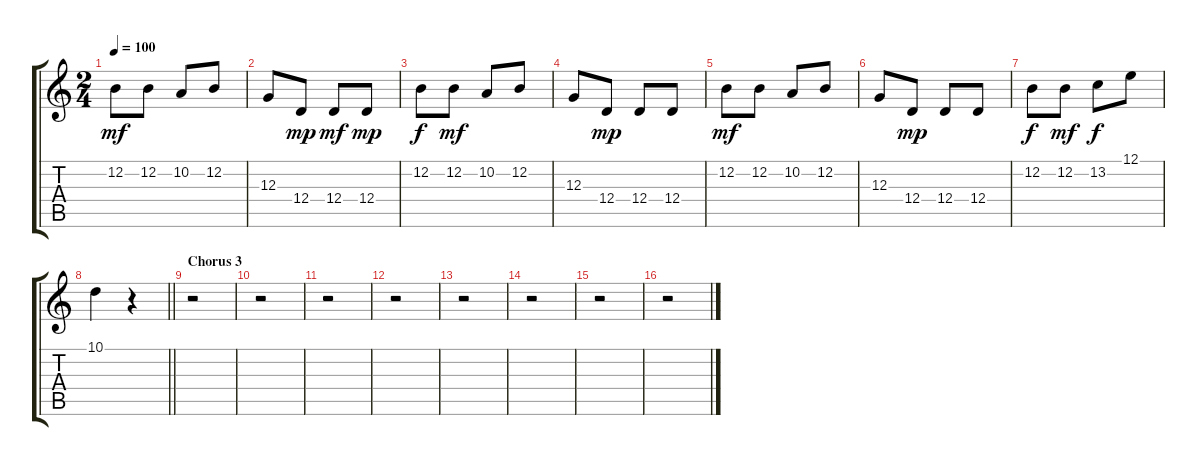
\track "" {instrument glockenspiel}
\staff {score tabs}
\tuning (E4 B3 G3 D3 A2 E2) {hide}
\ts (2 4)
\tempo 100
\clef g2
\ks c
12.2.8{dy mf} 12.2.8{balance 15} 10.2.8{balance 12} 12.2.8{balance 12} |
12.3.8{balance 9} 12.4.8{dy mp} 12.4.8{dy mf balance 7} 12.4.8{dy mp} |
12.2.8{dy f balance 4} 12.2.8{dy mf} 10.2.8{balance 1} 12.2.8 |
12.3.8{balance 7} 12.4.8{dy mp} 12.4.8{balance 10} 12.4.8 |
12.2.8{dy mf balance 12} 12.2.8 10.2.8 12.2.8{balance 14} |
12.3.8{balance 12} 12.4.8{dy mp} 12.4.8{balance 9} 12.4.8 |
12.2.8{dy f balance 6} 12.2.8{dy mf} 13.2.8{dy f balance 4} 12.1.8 |
\barLineRight lightlight
10.1.4{balance 9} r.4 |
\section ("" "Chorus 3")
r.2 |
r.2 |
r.2 |
r.2 |
r.2 |
r.2 |
r.2 |
r.2
